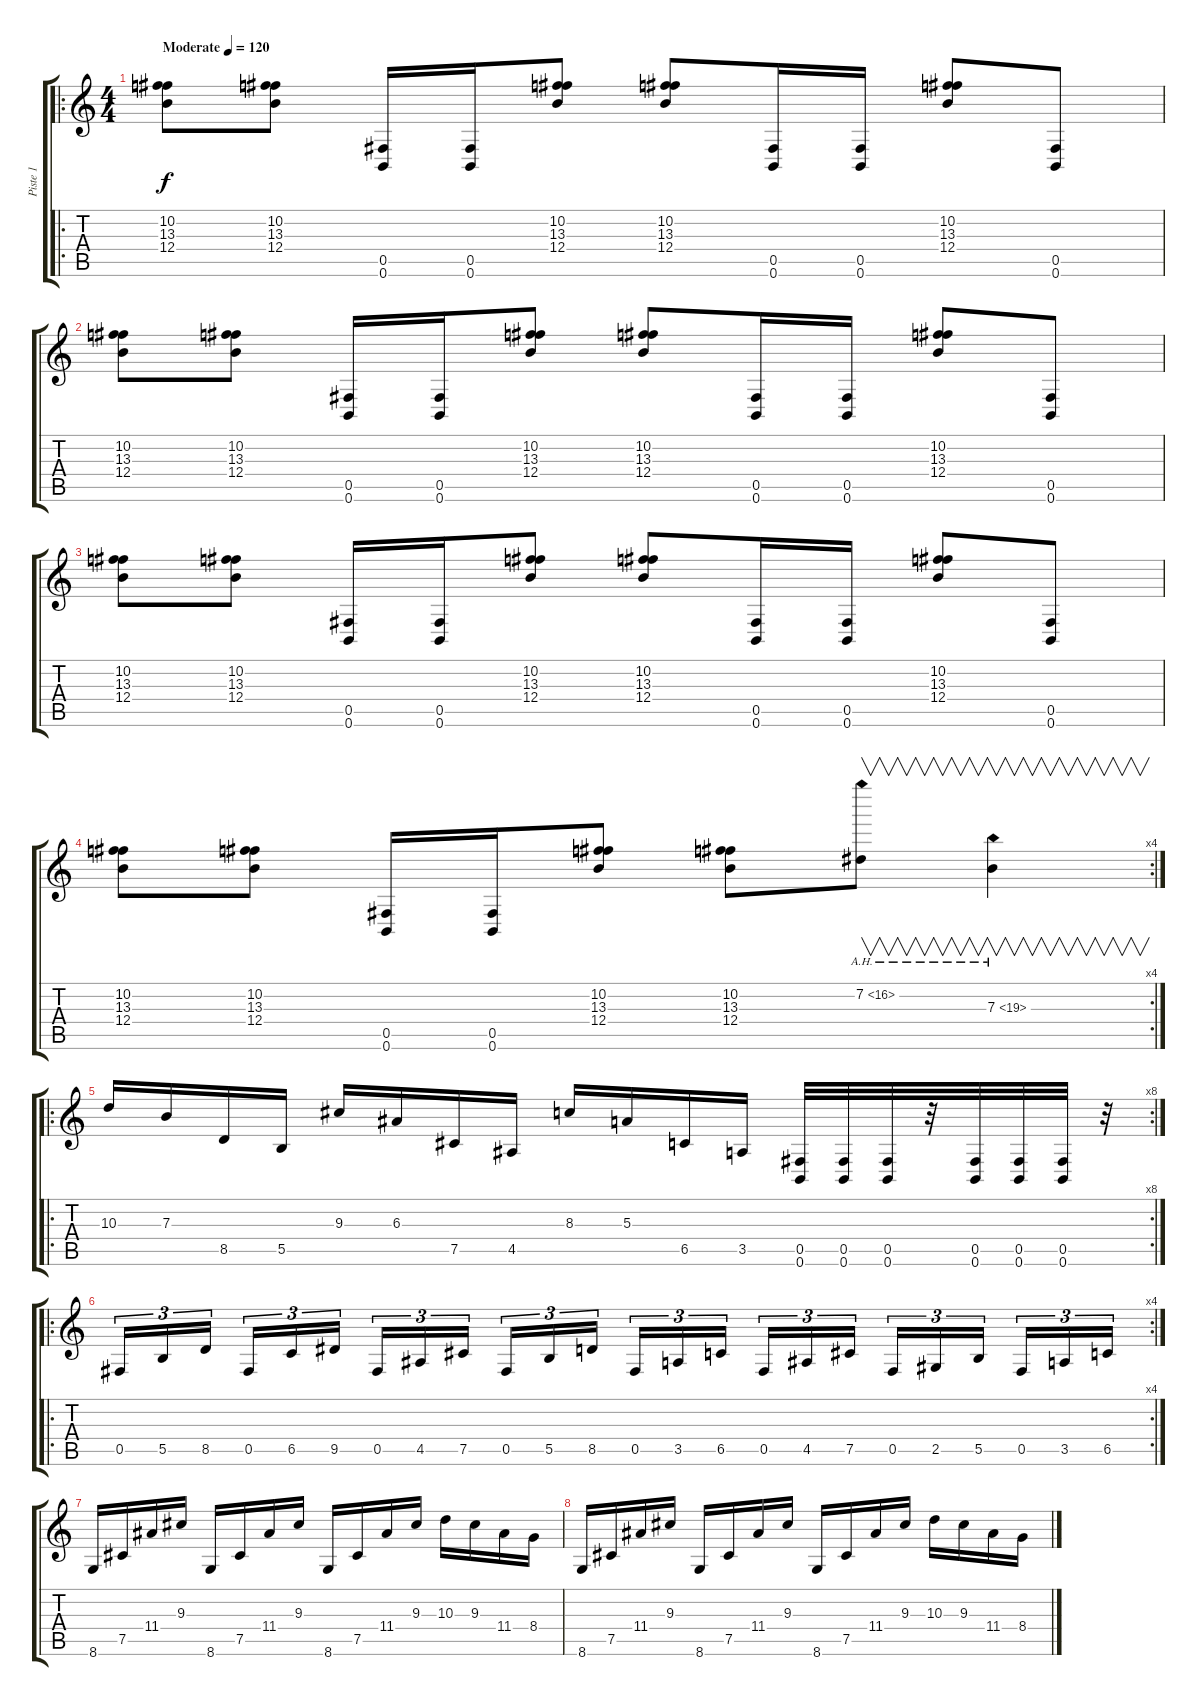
\track ("Piste 1" "Piste 1") {instrument distortionguitar}
\staff {score tabs}
\tuning (Db4 Ab3 E3 B2 Gb2 B1) {hide}
\ro
\ts (4 4)
\tempo (120 "Moderate")
\clef g2
\ks c
(10.2 13.3 12.4).8{dy f instrument distortionguitar} (10.2 13.3 12.4).8 (0.5 0.6).16 (0.5 0.6).16 (10.2 13.3 12.4).8 (10.2 13.3 12.4).8 (0.5 0.6).16 (0.5 0.6).16 (10.2 13.3 12.4).8 (0.5 0.6).8 |
(10.2 13.3 12.4).8 (10.2 13.3 12.4).8 (0.5 0.6).16 (0.5 0.6).16 (10.2 13.3 12.4).8 (10.2 13.3 12.4).8 (0.5 0.6).16 (0.5 0.6).16 (10.2 13.3 12.4).8 (0.5 0.6).8 |
(10.2 13.3 12.4).8 (10.2 13.3 12.4).8 (0.5 0.6).16 (0.5 0.6).16 (10.2 13.3 12.4).8 (10.2 13.3 12.4).8 (0.5 0.6).16 (0.5 0.6).16 (10.2 13.3 12.4).8 (0.5 0.6).8 |
\rc 4
(10.2 13.3 12.4).8 (10.2 13.3 12.4).8 (0.5 0.6).16 (0.5 0.6).16 (10.2 13.3 12.4).8 (10.2 13.3 12.4).8 7.2{ah 9}.8{v} 7.3{ah 12}.4{v} |
\ro
\rc 8
10.3.16 7.3.16 8.5.16 5.5.16 9.3.16 6.3.16 7.5.16 4.5.16 8.3.16 5.3.16 6.5.16 3.5.16 (0.5 0.6).32 (0.5 0.6).32 (0.5 0.6).32 r.32 (0.5 0.6).32 (0.5 0.6).32 (0.5 0.6).32 r.32 |
\ro
\rc 4
0.5.16{tu (3 2)} 5.5.16{tu (3 2)} 8.5.16{tu (3 2) beam splitsecondary} 0.5.16{tu (3 2)} 6.5.16{tu (3 2)} 9.5.16{tu (3 2)} 0.5.16{tu (3 2)} 4.5.16{tu (3 2)} 7.5.16{tu (3 2) beam splitsecondary} 0.5.16{tu (3 2)} 5.5.16{tu (3 2)} 8.5.16{tu (3 2)} 0.5.16{tu (3 2)} 3.5.16{tu (3 2)} 6.5.16{tu (3 2) beam splitsecondary} 0.5.16{tu (3 2)} 4.5.16{tu (3 2)} 7.5.16{tu (3 2)} 0.5.16{tu (3 2)} 2.5.16{tu (3 2)} 5.5.16{tu (3 2) beam splitsecondary} 0.5.16{tu (3 2)} 3.5.16{tu (3 2)} 6.5.16{tu (3 2)} |
8.6.16 7.5.16 11.4.16 9.3.16 8.6.16 7.5.16 11.4.16 9.3.16 8.6.16 7.5.16 11.4.16 9.3.16 10.3.16 9.3.16 11.4.16 8.4.16 |
8.6.16 7.5.16 11.4.16 9.3.16 8.6.16 7.5.16 11.4.16 9.3.16 8.6.16 7.5.16 11.4.16 9.3.16 10.3.16 9.3.16 11.4.16 8.4.16
